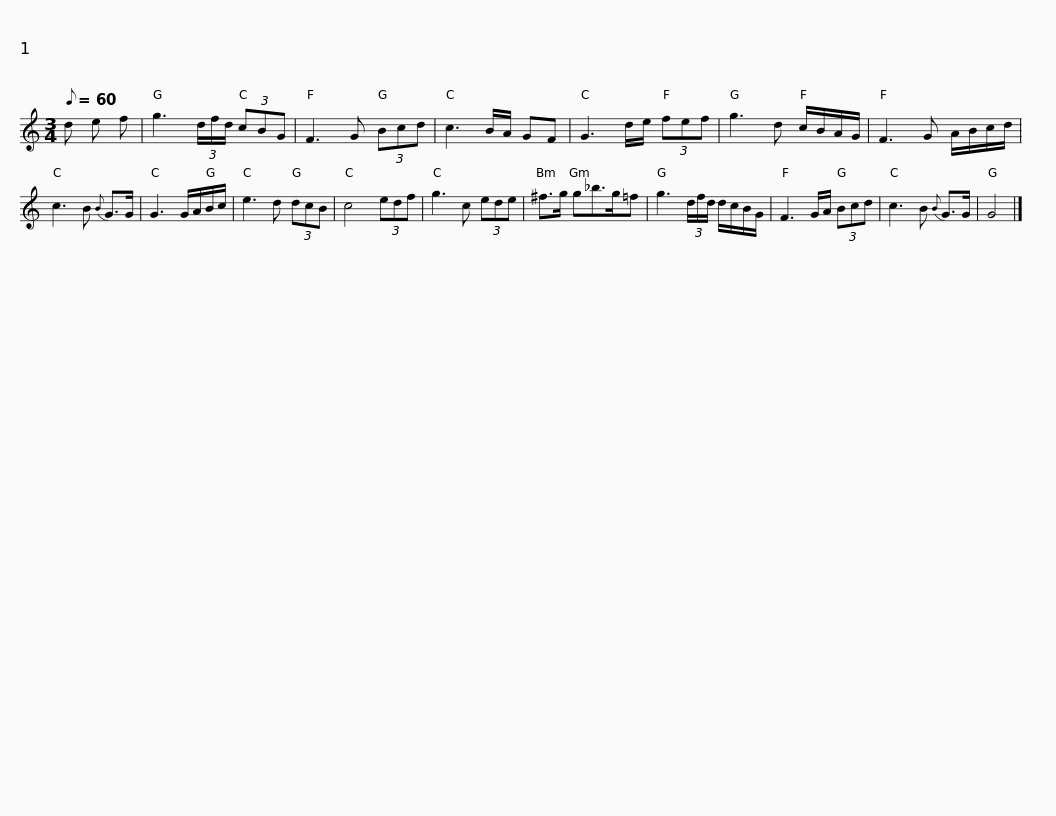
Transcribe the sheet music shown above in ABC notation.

X:1
L:1/8
Q:1/8=60
M:3/4
I:linebreak $
K:C
V:1 treble
V:1
 d e f | g3 (3d/f/d/ (3cBG | F3 G (3Bcd | c3 B/A/ GF | G3 d/e/ (3fef | %5
 g3 d c/B/A/G/ | F3 G A/B/c/d/ |$ c3 B{B} G>G | G3 G/A/B/c/ | e3 d (3dcB | %10
 c4 (3edf | g3 c (3ede | ^f>g g_b>g=f | g3 (3d/f/d/ d/c/B/G/ |$ F3 G/A/ (3Bcd | %15
 c3 B{B} G>G | G4 |] %17
